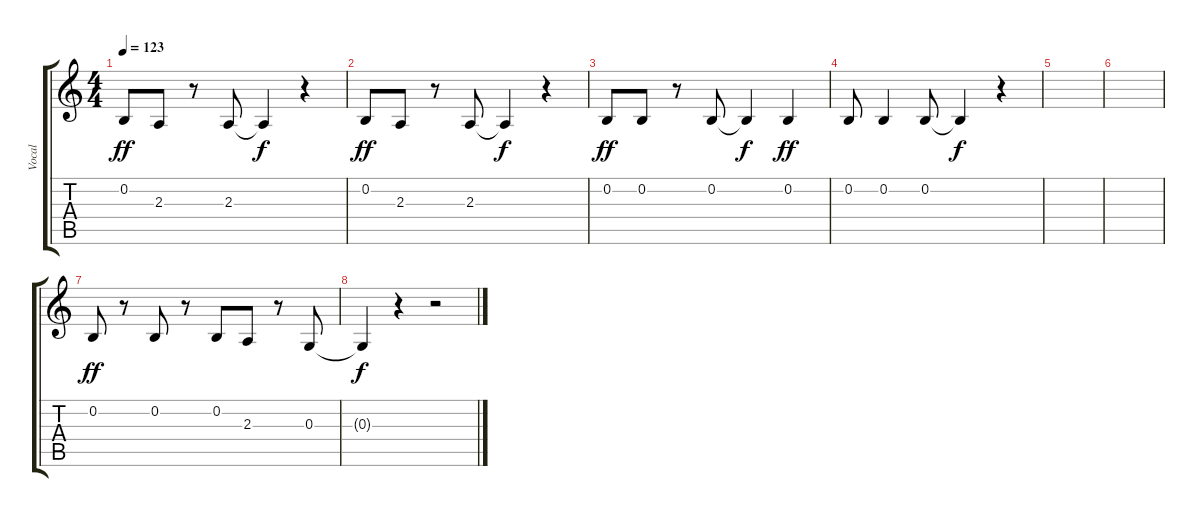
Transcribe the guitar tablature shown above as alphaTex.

\track ("Vocal" "Vocal") {instrument harmonica}
\staff {score tabs}
\tuning (E4 B3 G3 D3 A2 E2) {hide}
\ts (4 4)
\tempo 123
\clef g2
\ks c
0.2.8{dy ff} 2.3.8 r.8 2.3.8 2.3{t}.4{dy f} r.4 |
0.2.8{dy ff} 2.3.8 r.8 2.3.8 2.3{t}.4{dy f} r.4 |
0.2.8{dy ff} 0.2.8 r.8 0.2.8 0.2{t}.4{dy f} 0.2.4{dy ff} |
0.2.8 0.2.4 0.2.8 0.2{t}.4{dy f} r.4 |
|
|
0.2.8{dy ff} r.8 0.2.8 r.8 0.2.8 2.3.8 r.8 0.3.8 |
0.3{t}.4{dy f} r.4 r.2
